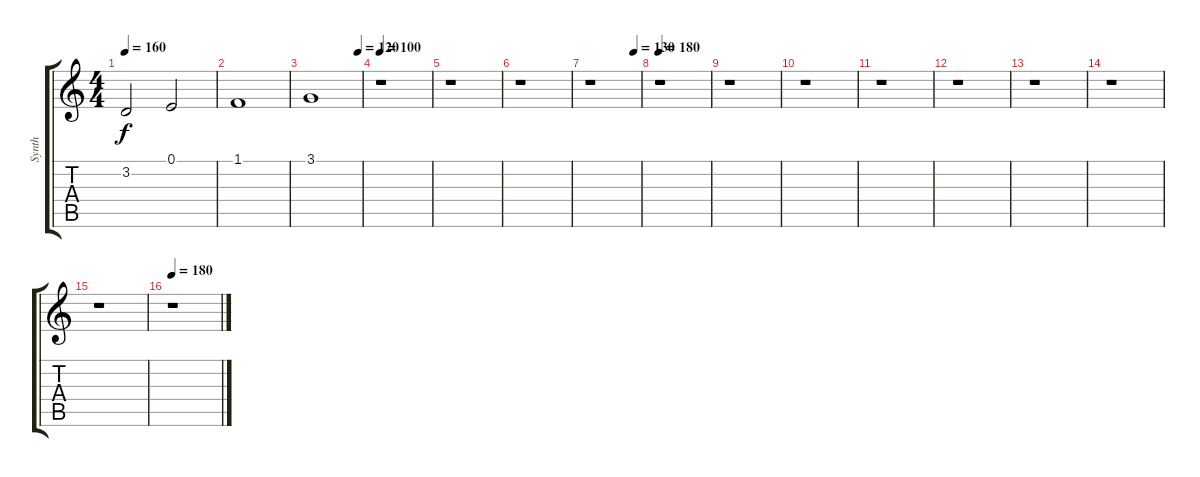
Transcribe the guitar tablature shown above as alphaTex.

\track ("Synth" "Synth") {instrument choiraahs}
\staff {score tabs}
\tuning (E4 B3 G3 D3 A2 E2) {hide}
\ts (4 4)
\tempo 160
\clef g2
\ks c
3.2.2{dy f} 0.1.2 |
1.1.1 |
\tempo (120 0.9375)
3.1.1 |
\tempo 100
r.1 |
r.1 |
r.1 |
\tempo (130 0.875)
r.1 |
\tempo 180
r.1 |
r.1 |
r.1 |
r.1 |
r.1 |
r.1 |
r.1 |
r.1 |
\tempo 180
r.1
